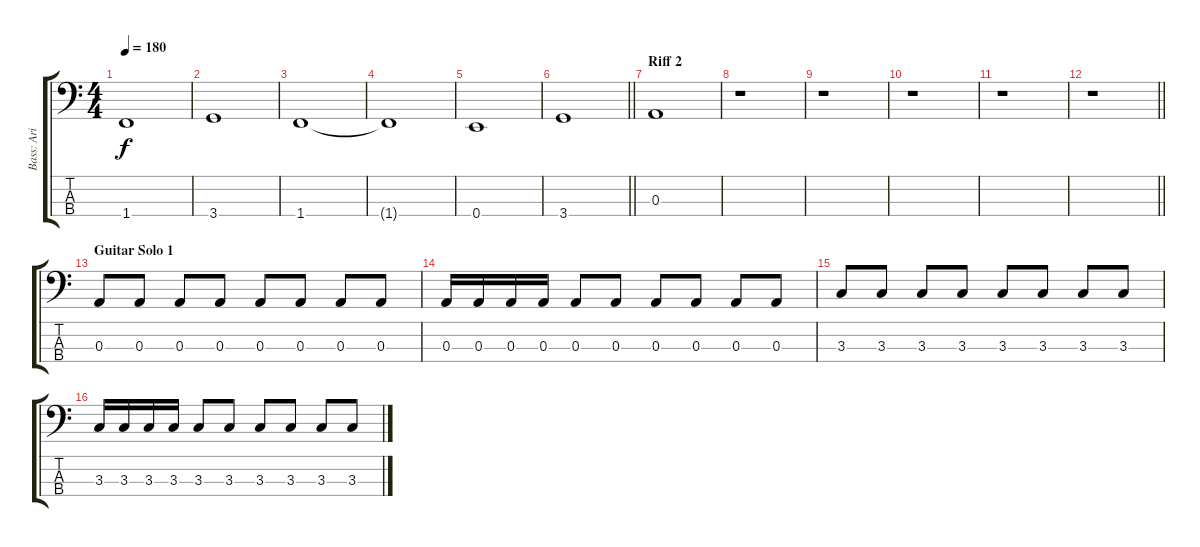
\track ("Bass: Ari Katajamäki" "Bass: Ari ") {instrument electricbassfinger}
\staff {score tabs}
\tuning (G2 D2 A1 E1) {hide}
\ts (4 4)
\tempo 180
\clef f4
\ks aminor
1.4.1{dy f} |
3.4.1 |
1.4.1 |
1.4{t}.1 |
0.4.1 |
\barLineRight lightlight
3.4.1 |
\section ("" "Riff 2")
0.3.1 |
r.1 |
r.1 |
r.1 |
r.1 |
\barLineRight lightlight
r.1 |
\section ("" "Guitar Solo 1")
0.3.8 0.3.8 0.3.8 0.3.8 0.3.8 0.3.8 0.3.8 0.3.8 |
0.3.16 0.3.16 0.3.16 0.3.16 0.3.8 0.3.8 0.3.8 0.3.8 0.3.8 0.3.8 |
3.3.8 3.3.8 3.3.8 3.3.8 3.3.8 3.3.8 3.3.8 3.3.8 |
3.3.16 3.3.16 3.3.16 3.3.16 3.3.8 3.3.8 3.3.8 3.3.8 3.3.8 3.3.8
